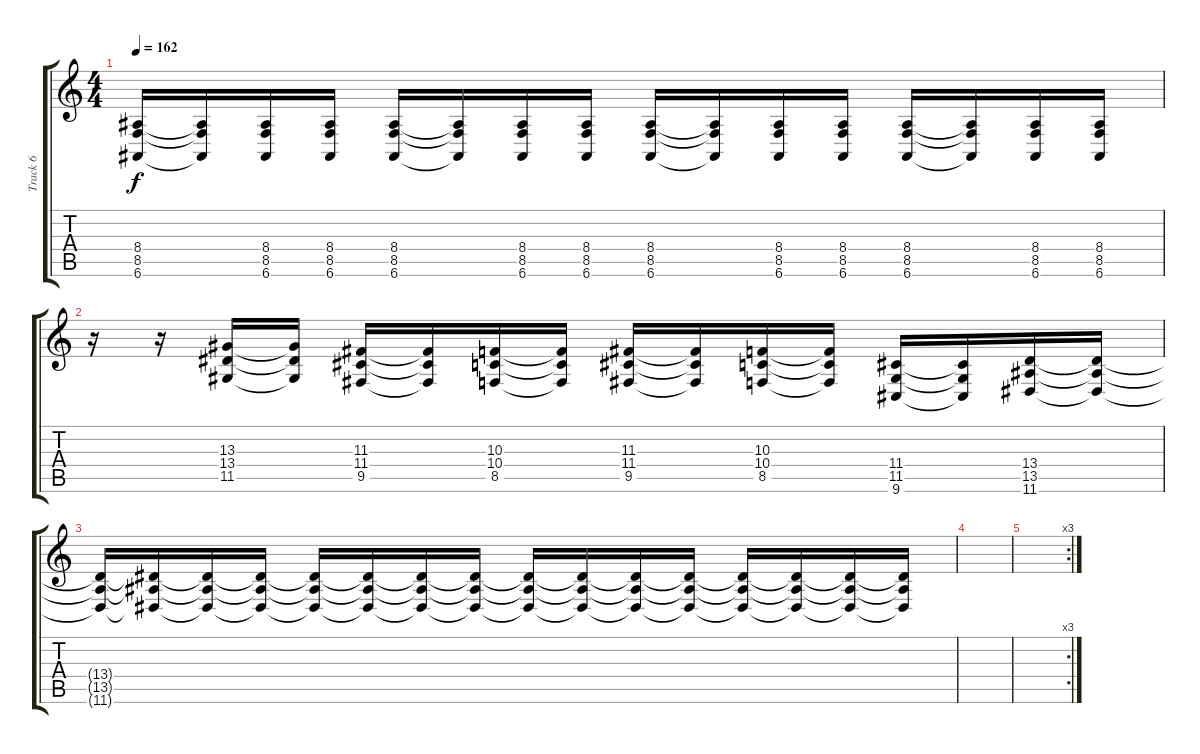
\track ("Track 6" "Track 6") {instrument lead5charang}
\staff {score tabs}
\tuning (E4 B3 G3 D3 A2 E2) {hide}
\ts (4 4)
\tempo 162
\clef g2
\ks c
(8.4 8.5 6.6).16{dy f} (8.4{t} 8.5{t} 6.6{t}).16 (8.4 8.5 6.6).16 (8.4 8.5 6.6).16 (8.4 8.5 6.6).16 (8.4{t} 8.5{t} 6.6{t}).16 (8.4 8.5 6.6).16 (8.4 8.5 6.6).16 (8.4 8.5 6.6).16 (8.4{t} 8.5{t} 6.6{t}).16 (8.4 8.5 6.6).16 (8.4 8.5 6.6).16 (8.4 8.5 6.6).16 (8.4{t} 8.5{t} 6.6{t}).16 (8.4 8.5 6.6).16 (8.4 8.5 6.6).16 |
r.16 r.16 (13.3 13.4 11.5).16 (13.3{t} 13.4{t} 11.5{t}).16 (11.3 11.4 9.5).16 (11.3{t} 11.4{t} 9.5{t}).16 (10.3 10.4 8.5).16 (10.3{t} 10.4{t} 8.5{t}).16 (11.3 11.4 9.5).16 (11.3{t} 11.4{t} 9.5{t}).16 (10.3 10.4 8.5).16 (10.3{t} 10.4{t} 8.5{t}).16 (11.4 11.5 9.6).16 (11.4{t} 11.5{t} 9.6{t}).16 (13.4 13.5 11.6).16 (13.4{t} 13.5{t} 11.6{t}).16 |
(13.4{t} 13.5{t} 11.6{t}).16 (13.4{t} 13.5{t} 11.6{t}).16 (13.4{t} 13.5{t} 11.6{t}).16 (13.4{t} 13.5{t} 11.6{t}).16 (13.4{t} 13.5{t} 11.6{t}).16 (13.4{t} 13.5{t} 11.6{t}).16 (13.4{t} 13.5{t} 11.6{t}).16 (13.4{t} 13.5{t} 11.6{t}).16 (13.4{t} 13.5{t} 11.6{t}).16 (13.4{t} 13.5{t} 11.6{t}).16 (13.4{t} 13.5{t} 11.6{t}).16 (13.4{t} 13.5{t} 11.6{t}).16 (13.4{t} 13.5{t} 11.6{t}).16 (13.4{t} 13.5{t} 11.6{t}).16 (13.4{t} 13.5{t} 11.6{t}).16 (13.4{t} 13.5{t} 11.6{t}).16 |
|
\rc 3
